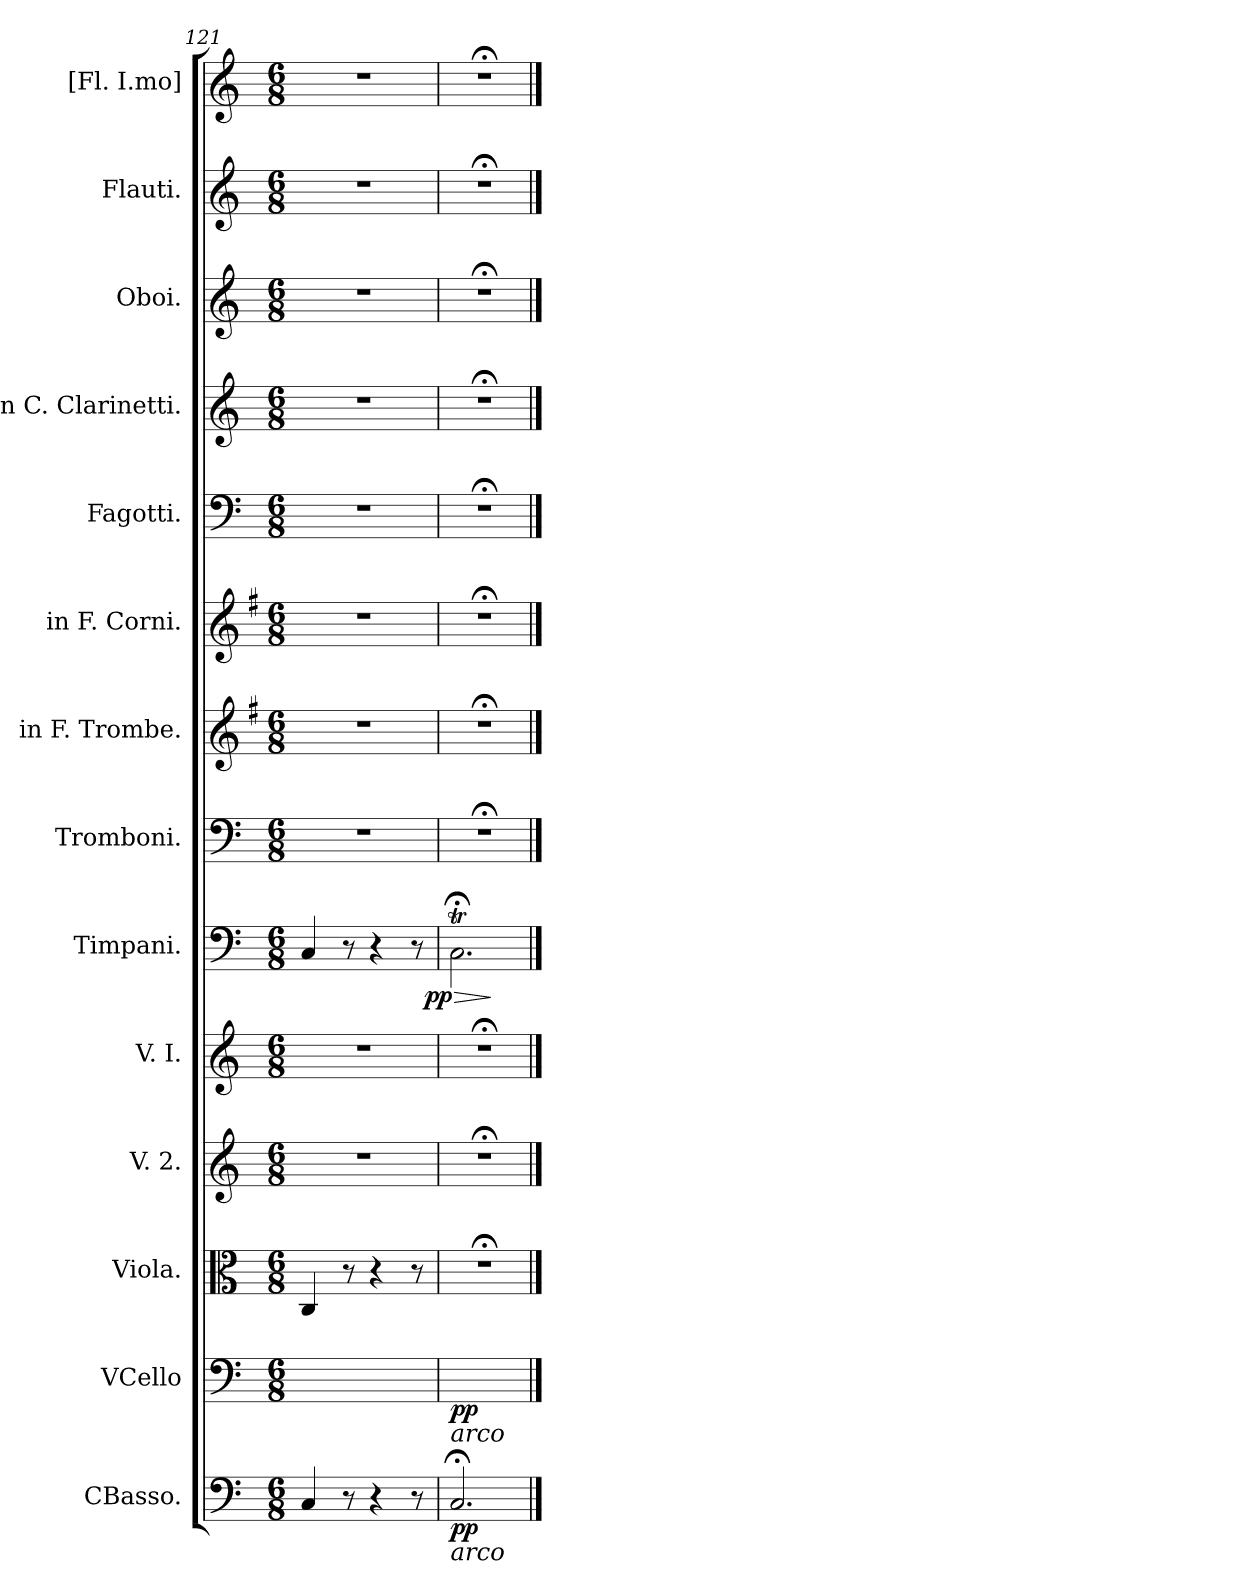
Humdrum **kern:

**kern	**dynam	**kern	**dynam	**kern	**kern	**kern	**kern	**dynam	**kern	**kern	**kern	**kern	**kern	**kern	**kern	**kern
*part14	*part14	*part13	*part13	*part12	*part11	*part10	*part9	*part9	*part8	*part7	*part6	*part5	*part4	*part3	*part2	*part1
*staff14	*staff14	*staff13	*staff13	*staff12	*staff11	*staff10	*staff9	*staff9	*staff8	*staff7	*staff6	*staff5	*staff4	*staff3	*staff2	*staff1
*I"CBasso.	*	*I"VCello	*	*I"Viola.	*I"V. 2.	*I"V. I.	*I"Timpani.	*	*I"Tromboni.	*I"in F. Trombe.	*I"in F. Corni.	*I"Fagotti.	*I"in C. Clarinetti.	*I"Oboi.	*I"Flauti.	*I"[Fl. I.mo]
*	*	*	*	*I'Vla	*I'V	*I'V	*I'Timp	*	*I'Trb	*	*	*	*I'Cl	*I'Ob	*I'Fl	*I'Fl
*clefF4	*	*clefF4	*	*clefC3	*clefG2	*clefG2	*clefF4	*	*clefF4	*clefG2	*clefG2	*clefF4	*clefG2	*clefG2	*clefG2	*clefG2
*	*	*	*	*	*	*	*	*	*	*ITrd-3c-5	*ITrd4c7	*	*	*	*	*
*k[]	*	*k[]	*	*k[]	*k[]	*k[]	*k[]	*	*k[]	*k[]	*k[]	*k[]	*k[]	*k[]	*k[]	*k[]
*C:	*	*C:	*	*C:	*C:	*C:	*C:	*	*C:	*C:	*C:	*C:	*C:	*C:	*C:	*C:
*M6/8	*	*M6/8	*	*M6/8	*M6/8	*M6/8	*M6/8	*	*M6/8	*M6/8	*M6/8	*M6/8	*M6/8	*M6/8	*M6/8	*M6/8
=121	=121	=121	=121	=121	=121	=121	=121	=121	=121	=121	=121	=121	=121	=121	=121	=121
4C/	.	4C/yy	.	4C/	2.r	2.r	4C/	.	2.r	2.r	2.r	2.r	2.r	2.r	2.r	2.r
8r	.	8ryy	.	8r	.	.	8r	.	.	.	.	.	.	.	.	.
4r	.	4ryy	.	4r	.	.	4r	.	.	.	.	.	.	.	.	.
8r	.	8ryy	.	8r	.	.	8r	.	.	.	.	.	.	.	.	.
=122	=122	=122	=122	=122	=122	=122	=122	=122	=122	=122	=122	=122	=122	=122	=122	=122
!	!	!LO:TX:b:i:t=arco	!	!	!	!	!	!	!	!	!	!	!	!	!	!
!LO:TX:b:i:t=arco	!	!	!	!	!	!	!	!	!	!	!	!	!	!	!	!
!	!LO:DY:b	!	!LO:DY:b	!	!	!	!	!LO:HP:b	!	!	!	!	!	!	!	!
!	!	!	!	!	!	!	!	!LO:DY:n=1:b:rj	!	!	!	!	!	!	!	!
2.C;</	pp.	2.C/yy	pp.	2.r;<	2.r;<	2.r;<	2.CT;<\	> pp.	2.r;<	2.r;<	2.r;<	2.r;<	2.r;<	2.r;<	2.r;<	2.r;<
.	.	.	.	.	.	.	.	]	.	.	.	.	.	.	.	.
==	==	==	==	==	==	==	==	==	==	==	==	==	==	==	==	==
*-	*-	*-	*-	*-	*-	*-	*-	*-	*-	*-	*-	*-	*-	*-	*-	*-
